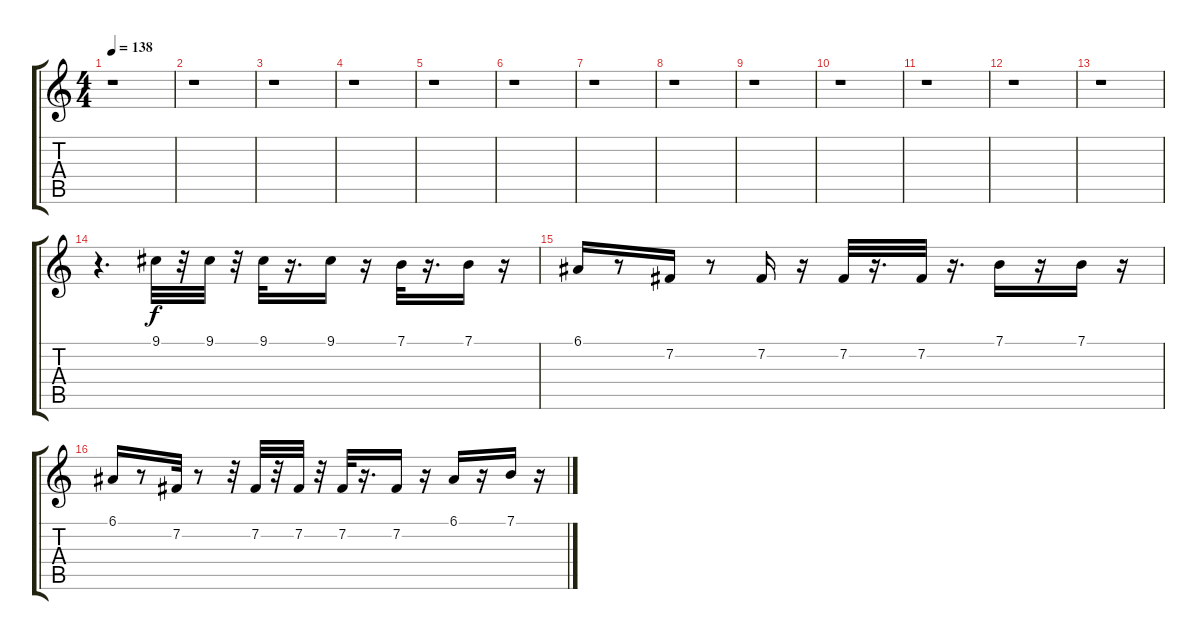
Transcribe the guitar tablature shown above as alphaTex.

\track "" {instrument lead3calliope}
\staff {score tabs}
\tuning (E4 B3 G3 D3 A2 E2) {hide}
\ts (4 4)
\tempo 138
\clef g2
\ks c
r.1{dy f} |
r.1 |
r.1 |
r.1 |
r.1 |
r.1 |
r.1 |
r.1 |
r.1 |
r.1 |
r.1 |
r.1 |
r.1 |
r.4{d} 9.1.32 r.32 9.1.32 r.32 9.1.32 r.16{d} 9.1.16 r.16 7.1.32 r.16{d} 7.1.16 r.16 |
6.1.16 r.8 7.2.16 r.8 7.2.16 r.16 7.2.32 r.16{d} 7.2.32 r.16{d} 7.1.16 r.16 7.1.16 r.16 |
6.1.16 r.8 7.2.32 r.8 r.32 7.2.32 r.32 7.2.32 r.32 7.2.32 r.16{d} 7.2.16 r.16 6.1.16 r.16 7.1.16 r.16
